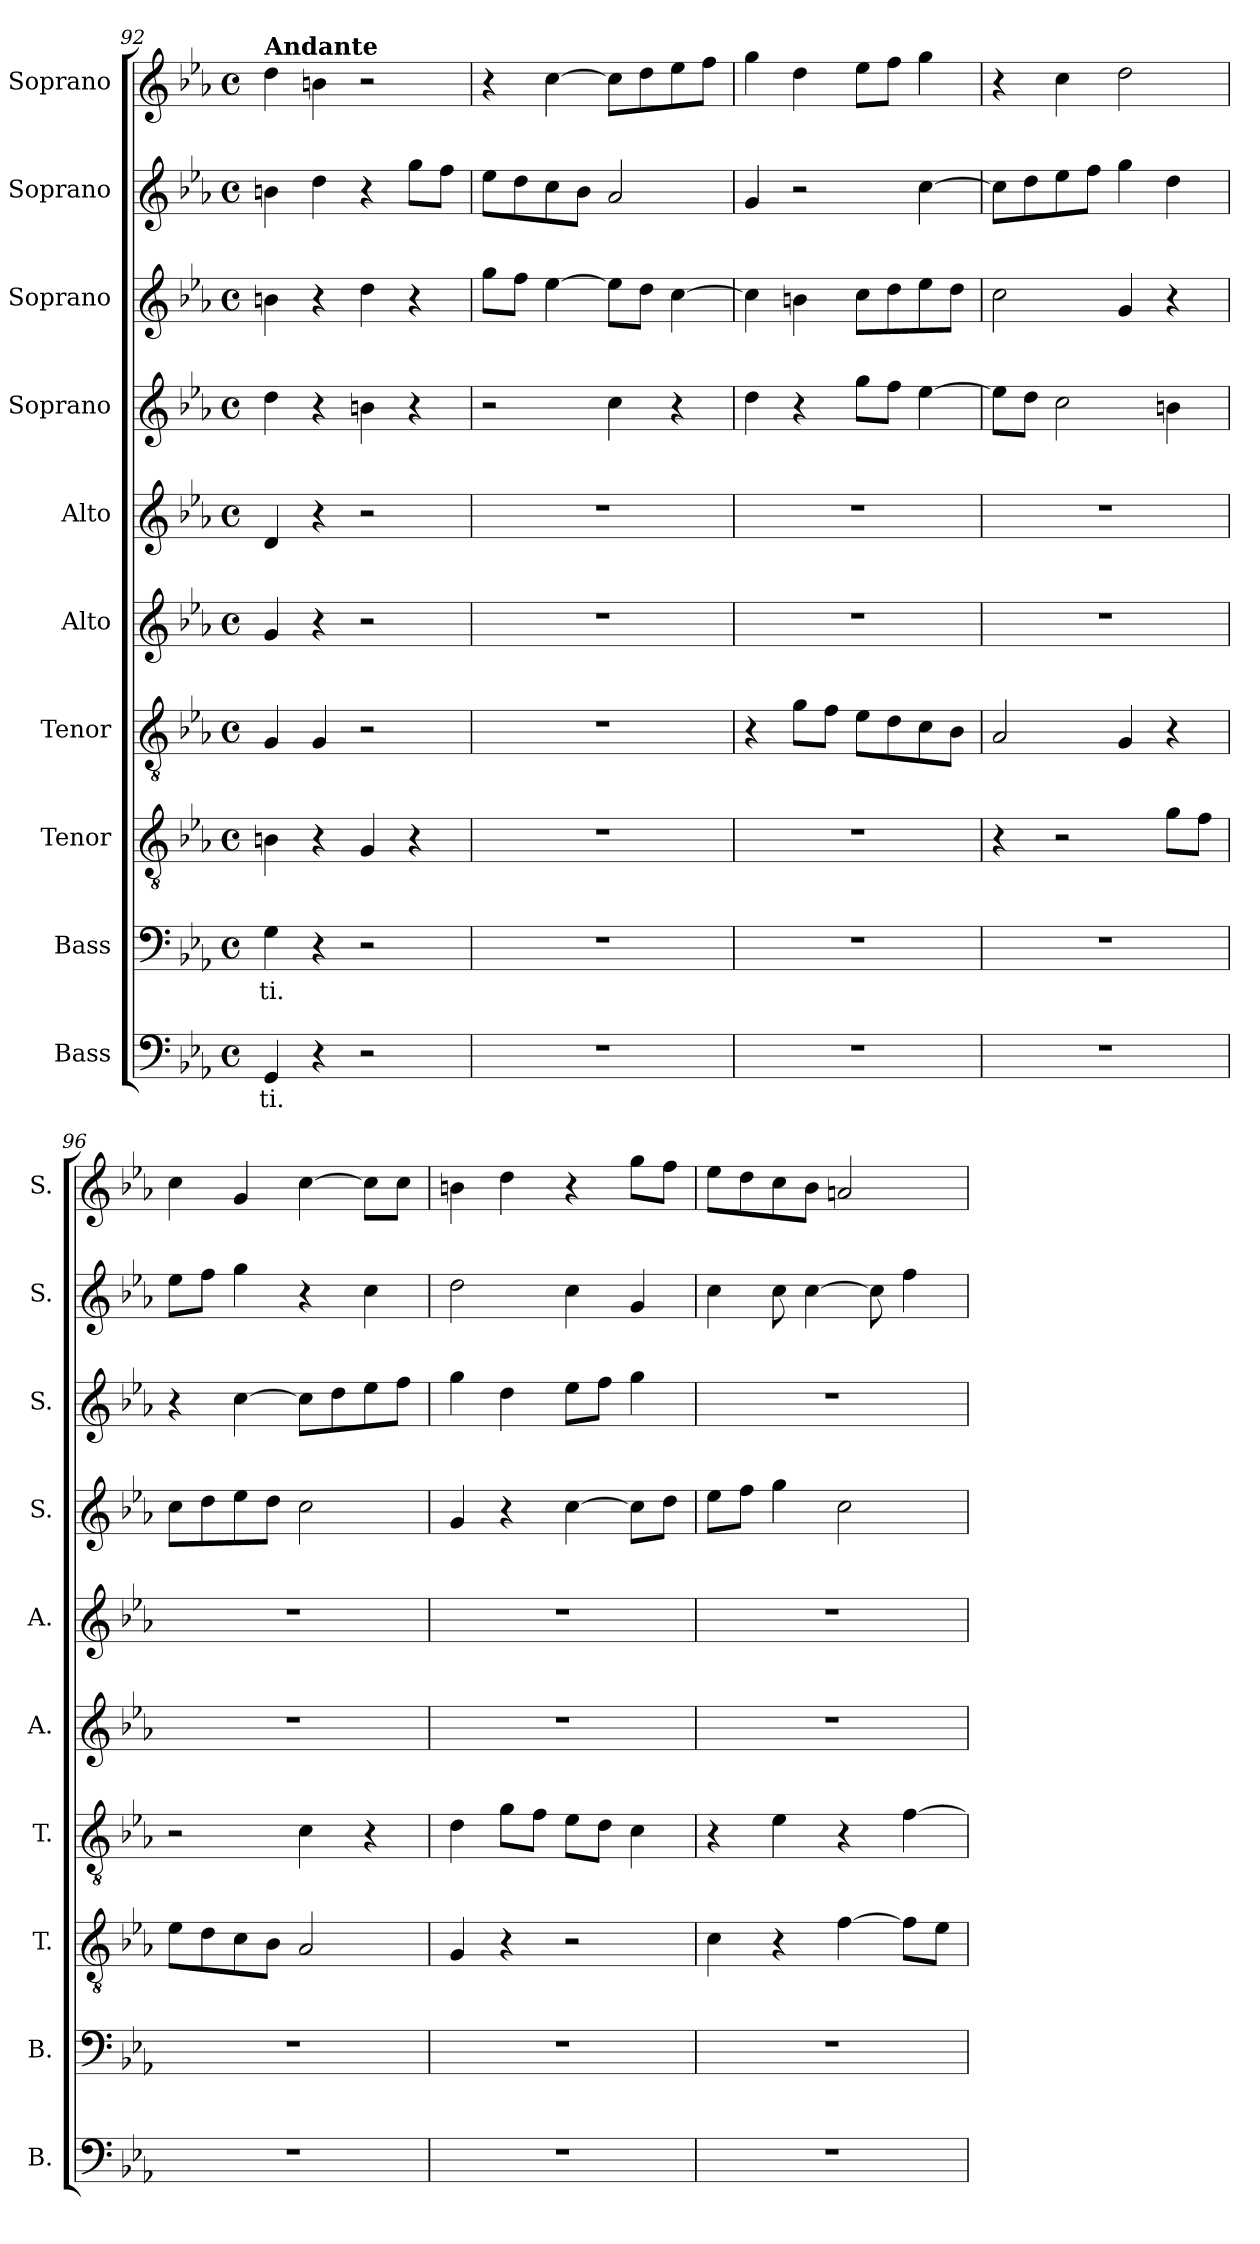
**kern	**text	**kern	**text	**kern	**kern	**kern	**kern	**kern	**kern	**kern	**kern
*part10	*part10	*part9	*part9	*part8	*part7	*part6	*part5	*part4	*part3	*part2	*part1
*staff10	*staff10	*staff9	*staff9	*staff8	*staff7	*staff6	*staff5	*staff4	*staff3	*staff2	*staff1
*I"Bass	*	*I"Bass	*	*I"Tenor	*I"Tenor	*I"Alto	*I"Alto	*I"Soprano	*I"Soprano	*I"Soprano	*I"Soprano
*I'B.	*	*I'B.	*	*I'T.	*I'T.	*I'A.	*I'A.	*I'S.	*I'S.	*I'S.	*I'S.
*clefF4	*	*clefF4	*	*clefGv2	*clefGv2	*clefG2	*clefG2	*clefG2	*clefG2	*clefG2	*clefG2
*k[b-e-a-]	*	*k[b-e-a-]	*	*k[b-e-a-]	*k[b-e-a-]	*k[b-e-a-]	*k[b-e-a-]	*k[b-e-a-]	*k[b-e-a-]	*k[b-e-a-]	*k[b-e-a-]
*M4/4	*	*M4/4	*	*M4/4	*M4/4	*M4/4	*M4/4	*M4/4	*M4/4	*M4/4	*M4/4
*met(c)	*	*met(c)	*	*met(c)	*met(c)	*met(c)	*met(c)	*met(c)	*met(c)	*met(c)	*met(c)
=92	=92	=92	=92	=92	=92	=92	=92	=92	=92	=92	=92
!	!	!	!	!	!	!	!	!	!	!	!LO:TX:a:B:t=Andante
4GG/	-ti.	4G\	-ti.	4Bn\	4G/	4g/	4d/	4dd\	4bn\	4bn\	4dd\
4r	.	4r	.	4r	4G/	4r	4r	4r	4r	4dd\	4bn\
2r	.	2r	.	4G/	2r	2r	2r	4bn\	4dd\	4r	2r
.	.	.	.	4r	.	.	.	4r	4r	8gg\L	.
.	.	.	.	.	.	.	.	.	.	8ff\J	.
!!LO:PB:g=z
=93	=93	=93	=93	=93	=93	=93	=93	=93	=93	=93	=93
1r	.	1r	.	1r	1r	1r	1r	2r	8gg\L	8ee-\L	4r
.	.	.	.	.	.	.	.	.	8ff\J	8dd\	.
.	.	.	.	.	.	.	.	.	[4ee-\	8cc\	[4cc\
.	.	.	.	.	.	.	.	.	.	8b-\J	.
.	.	.	.	.	.	.	.	4cc\	8ee-\L]	2a-/	8cc\L]
.	.	.	.	.	.	.	.	.	8dd\J	.	8dd\
.	.	.	.	.	.	.	.	4r	[4cc\	.	8ee-\
.	.	.	.	.	.	.	.	.	.	.	8ff\J
=94	=94	=94	=94	=94	=94	=94	=94	=94	=94	=94	=94
1r	.	1r	.	1r	4r	1r	1r	4dd\	4cc\]	4g/	4gg\
.	.	.	.	.	8g\L	.	.	4r	4bn\	2r	4dd\
.	.	.	.	.	8f\J	.	.	.	.	.	.
.	.	.	.	.	8e-\L	.	.	8gg\L	8cc\L	.	8ee-\L
.	.	.	.	.	8d\	.	.	8ff\J	8dd\	.	8ff\J
.	.	.	.	.	8c\	.	.	[4ee-\	8ee-\	[4cc\	4gg\
.	.	.	.	.	8B-\J	.	.	.	8dd\J	.	.
=95	=95	=95	=95	=95	=95	=95	=95	=95	=95	=95	=95
1r	.	1r	.	4r	2A-/	1r	1r	8ee-\L]	2cc\	8cc\L]	4r
.	.	.	.	.	.	.	.	8dd\J	.	8dd\	.
.	.	.	.	2r	.	.	.	2cc\	.	8ee-\	4cc\
.	.	.	.	.	.	.	.	.	.	8ff\J	.
.	.	.	.	.	4G/	.	.	.	4g/	4gg\	2dd\
.	.	.	.	8g\L	4r	.	.	4bn\	4r	4dd\	.
.	.	.	.	8f\J	.	.	.	.	.	.	.
=96	=96	=96	=96	=96	=96	=96	=96	=96	=96	=96	=96
1r	.	1r	.	8e-\L	2r	1r	1r	8cc\L	4r	8ee-\L	4cc\
.	.	.	.	8d\	.	.	.	8dd\	.	8ff\J	.
.	.	.	.	8c\	.	.	.	8ee-\	[4cc\	4gg\	4g/
.	.	.	.	8B-\J	.	.	.	8dd\J	.	.	.
.	.	.	.	2A-/	4c\	.	.	2cc\	8cc\L]	4r	[4cc\
.	.	.	.	.	.	.	.	.	8dd\	.	.
.	.	.	.	.	4r	.	.	.	8ee-\	4cc\	8cc\L]
.	.	.	.	.	.	.	.	.	8ff\J	.	8cc\J
=97	=97	=97	=97	=97	=97	=97	=97	=97	=97	=97	=97
1r	.	1r	.	4G/	4d\	1r	1r	4g/	4gg\	2dd\	4bn\
.	.	.	.	4r	8g\L	.	.	4r	4dd\	.	4dd\
.	.	.	.	.	8f\J	.	.	.	.	.	.
.	.	.	.	2r	8e-\L	.	.	[4cc\	8ee-\L	4cc\	4r
.	.	.	.	.	8d\J	.	.	.	8ff\J	.	.
.	.	.	.	.	4c\	.	.	8cc\L]	4gg\	4g/	8gg\L
.	.	.	.	.	.	.	.	8dd\J	.	.	8ff\J
!!LO:PB:g=z
=98	=98	=98	=98	=98	=98	=98	=98	=98	=98	=98	=98
1r	.	1r	.	4c\	4r	1r	1r	8ee-\L	1r	4cc\	8ee-\L
.	.	.	.	.	.	.	.	8ff\J	.	.	8dd\
.	.	.	.	4r	4e-\	.	.	4gg\	.	8cc\	8cc\
.	.	.	.	.	.	.	.	.	.	[4cc\	8b-\J
.	.	.	.	[4f\	4r	.	.	2cc\	.	.	2an/
.	.	.	.	.	.	.	.	.	.	8cc\]	.
.	.	.	.	8f\L]	[4f\	.	.	.	.	4ff\	.
.	.	.	.	8e-\J	.	.	.	.	.	.	.
=	=	=	=	=	=	=	=	=	=	=	=
*-	*-	*-	*-	*-	*-	*-	*-	*-	*-	*-	*-
